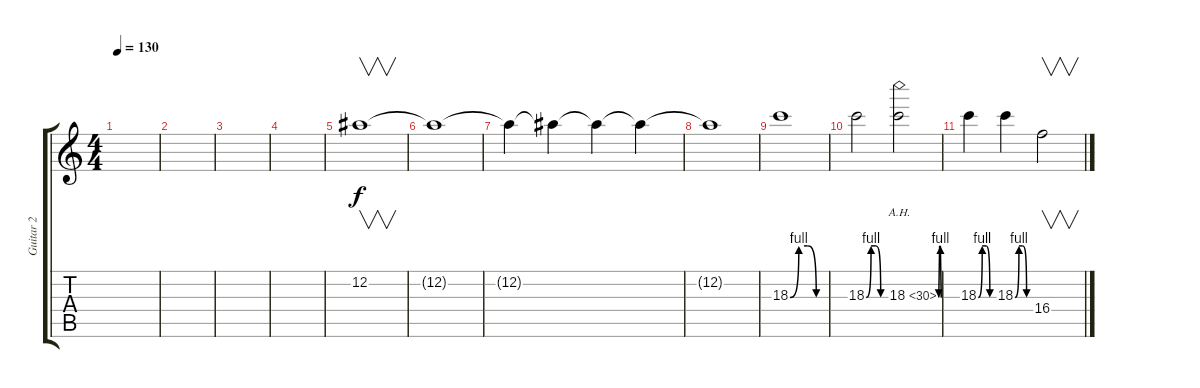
\track ("Guitar 2" "Guitar 2") {instrument overdrivenguitar}
\staff {score tabs}
\tuning (Eb4 Bb3 Gb3 Db3 Ab2 Eb2) {hide}
\ts (4 4)
\tempo 130
\clef g2
\ks c
|
|
|
|
12.2.1{v} |
12.2{t}.1 |
12.2{t}.4 12.2{t}.4 12.2{t}.4 12.2{t}.4 |
12.2{t}.1 |
18.3{be (custom 0 0 15 4 30 4 45 0 60 0)}.1 |
18.3{be (custom 0 0 15 4 30 4 45 0 60 0)}.2 18.3{be (custom 0 0 15 4 30 4 45 0 60 0) ah 12}.2 |
18.3{be (custom 0 0 15 4 30 4 45 0 60 0)}.4 18.3{be (custom 0 0 15 4 30 4 45 0 60 0)}.4 16.4.2{v}
